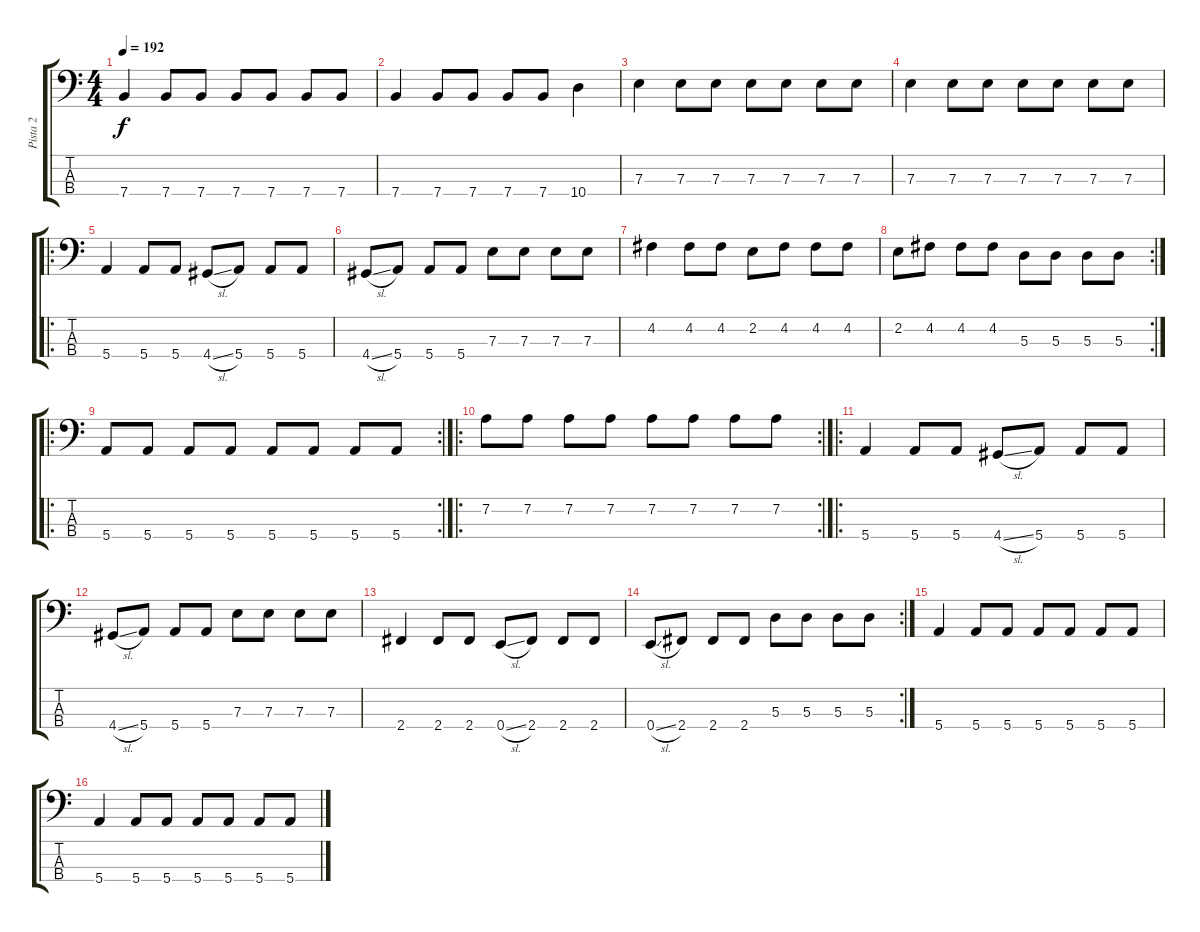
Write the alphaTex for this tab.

\track ("Pista 2" "Pista 2") {instrument electricbasspick}
\staff {score tabs}
\tuning (G2 D2 A1 E1) {hide}
\ts (4 4)
\tempo 192
\clef f4
\ks c
7.4.4{dy f} 7.4.8 7.4.8 7.4.8 7.4.8 7.4.8 7.4.8 |
7.4.4 7.4.8 7.4.8 7.4.8 7.4.8 10.4.4 |
7.3.4 7.3.8 7.3.8 7.3.8 7.3.8 7.3.8 7.3.8 |
7.3.4 7.3.8 7.3.8 7.3.8 7.3.8 7.3.8 7.3.8 |
\ro
5.4.4 5.4.8 5.4.8 4.4{sl}.8 5.4.8 5.4.8 5.4.8 |
4.4{sl}.8 5.4.8 5.4.8 5.4.8 7.3.8 7.3.8 7.3.8 7.3.8 |
4.2.4 4.2.8 4.2.8 2.2.8 4.2.8 4.2.8 4.2.8 |
\rc 2
2.2.8 4.2.8 4.2.8 4.2.8 5.3.8 5.3.8 5.3.8 5.3.8 |
\ro
\rc 2
5.4.8 5.4.8 5.4.8 5.4.8 5.4.8 5.4.8 5.4.8 5.4.8 |
\ro
\rc 2
7.2.8 7.2.8 7.2.8 7.2.8 7.2.8 7.2.8 7.2.8 7.2.8 |
\ro
5.4.4 5.4.8 5.4.8 4.4{sl}.8 5.4.8 5.4.8 5.4.8 |
4.4{sl}.8 5.4.8 5.4.8 5.4.8 7.3.8 7.3.8 7.3.8 7.3.8 |
2.4.4 2.4.8 2.4.8 0.4{sl}.8 2.4.8 2.4.8 2.4.8 |
\rc 2
0.4{sl}.8 2.4.8 2.4.8 2.4.8 5.3.8 5.3.8 5.3.8 5.3.8 |
5.4.4 5.4.8 5.4.8 5.4.8 5.4.8 5.4.8 5.4.8 |
5.4.4 5.4.8 5.4.8 5.4.8 5.4.8 5.4.8 5.4.8
